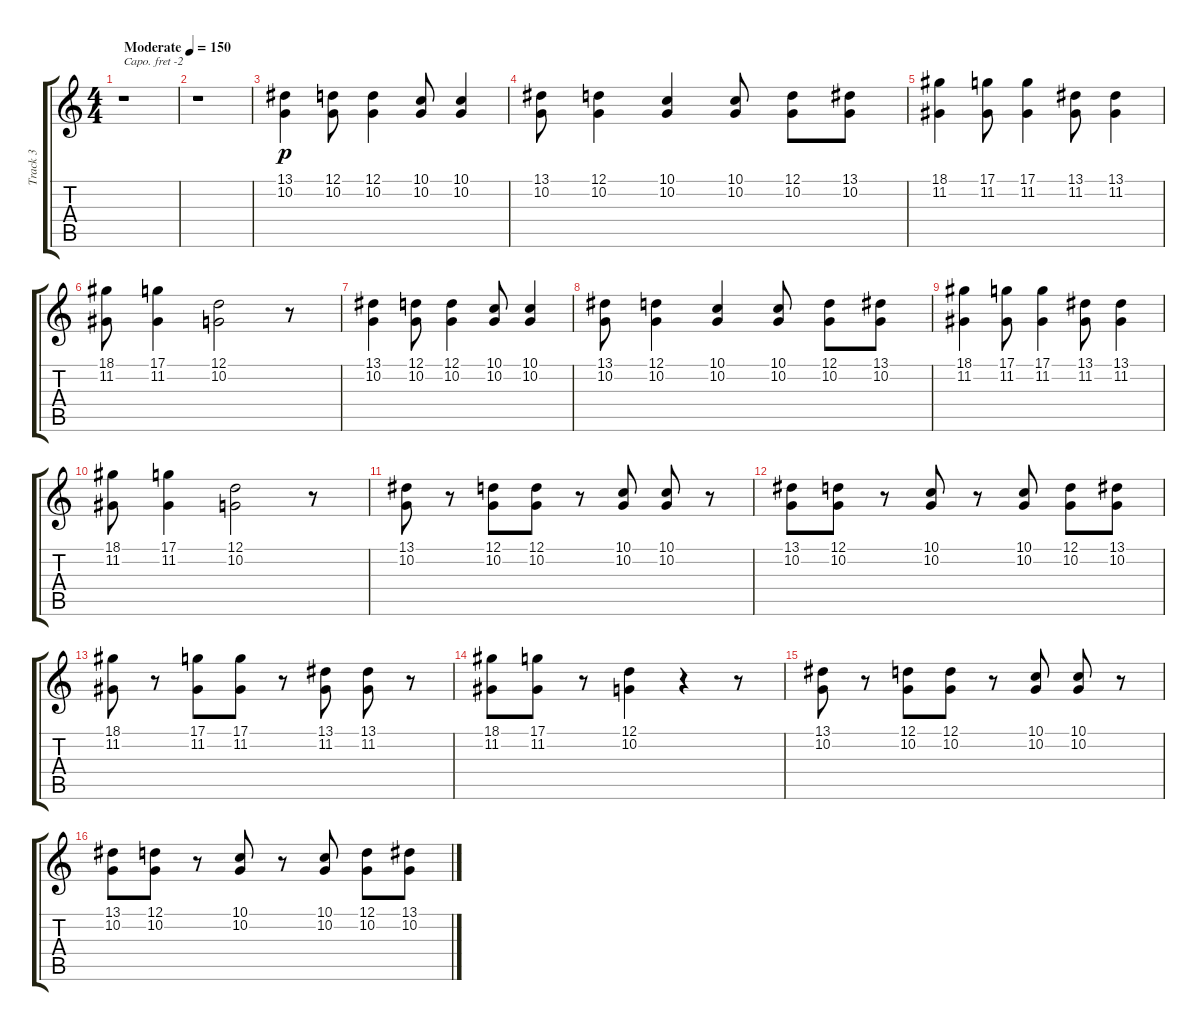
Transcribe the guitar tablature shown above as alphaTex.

\track ("Track 3" "Track 3") {instrument violin}
\staff {score tabs}
\capo -2
\tuning (E4 B3 G3 D3 A2 E2) {hide}
\ts (4 4)
\tempo (150 "Moderate")
\clef g2
\ks c
r.1{dy p instrument violin} |
r.1 |
(13.1 10.2).4 (12.1 10.2).8 (12.1 10.2).4 (10.1 10.2).8 (10.1 10.2).4 |
(13.1 10.2).8 (12.1 10.2).4 (10.1 10.2).4 (10.1 10.2).8 (12.1 10.2).8 (13.1 10.2).8 |
(18.1 11.2).4 (17.1 11.2).8 (17.1 11.2).4 (13.1 11.2).8 (13.1 11.2).4 |
(18.1 11.2).8 (17.1 11.2).4 (12.1 10.2).2 r.8 |
(13.1 10.2).4 (12.1 10.2).8 (12.1 10.2).4 (10.1 10.2).8 (10.1 10.2).4 |
(13.1 10.2).8 (12.1 10.2).4 (10.1 10.2).4 (10.1 10.2).8 (12.1 10.2).8 (13.1 10.2).8 |
(18.1 11.2).4 (17.1 11.2).8 (17.1 11.2).4 (13.1 11.2).8 (13.1 11.2).4 |
(18.1 11.2).8 (17.1 11.2).4 (12.1 10.2).2 r.8 |
(13.1 10.2).8 r.8 (12.1 10.2).8 (12.1 10.2).8 r.8 (10.1 10.2).8 (10.1 10.2).8 r.8 |
(13.1 10.2).8 (12.1 10.2).8 r.8 (10.1 10.2).8 r.8 (10.1 10.2).8 (12.1 10.2).8 (13.1 10.2).8 |
(18.1 11.2).8 r.8 (17.1 11.2).8 (17.1 11.2).8 r.8 (13.1 11.2).8 (13.1 11.2).8 r.8 |
(18.1 11.2).8 (17.1 11.2).8 r.8 (12.1 10.2).4 r.4 r.8 |
(13.1 10.2).8 r.8 (12.1 10.2).8 (12.1 10.2).8 r.8 (10.1 10.2).8 (10.1 10.2).8 r.8 |
(13.1 10.2).8 (12.1 10.2).8 r.8 (10.1 10.2).8 r.8 (10.1 10.2).8 (12.1 10.2).8 (13.1 10.2).8
